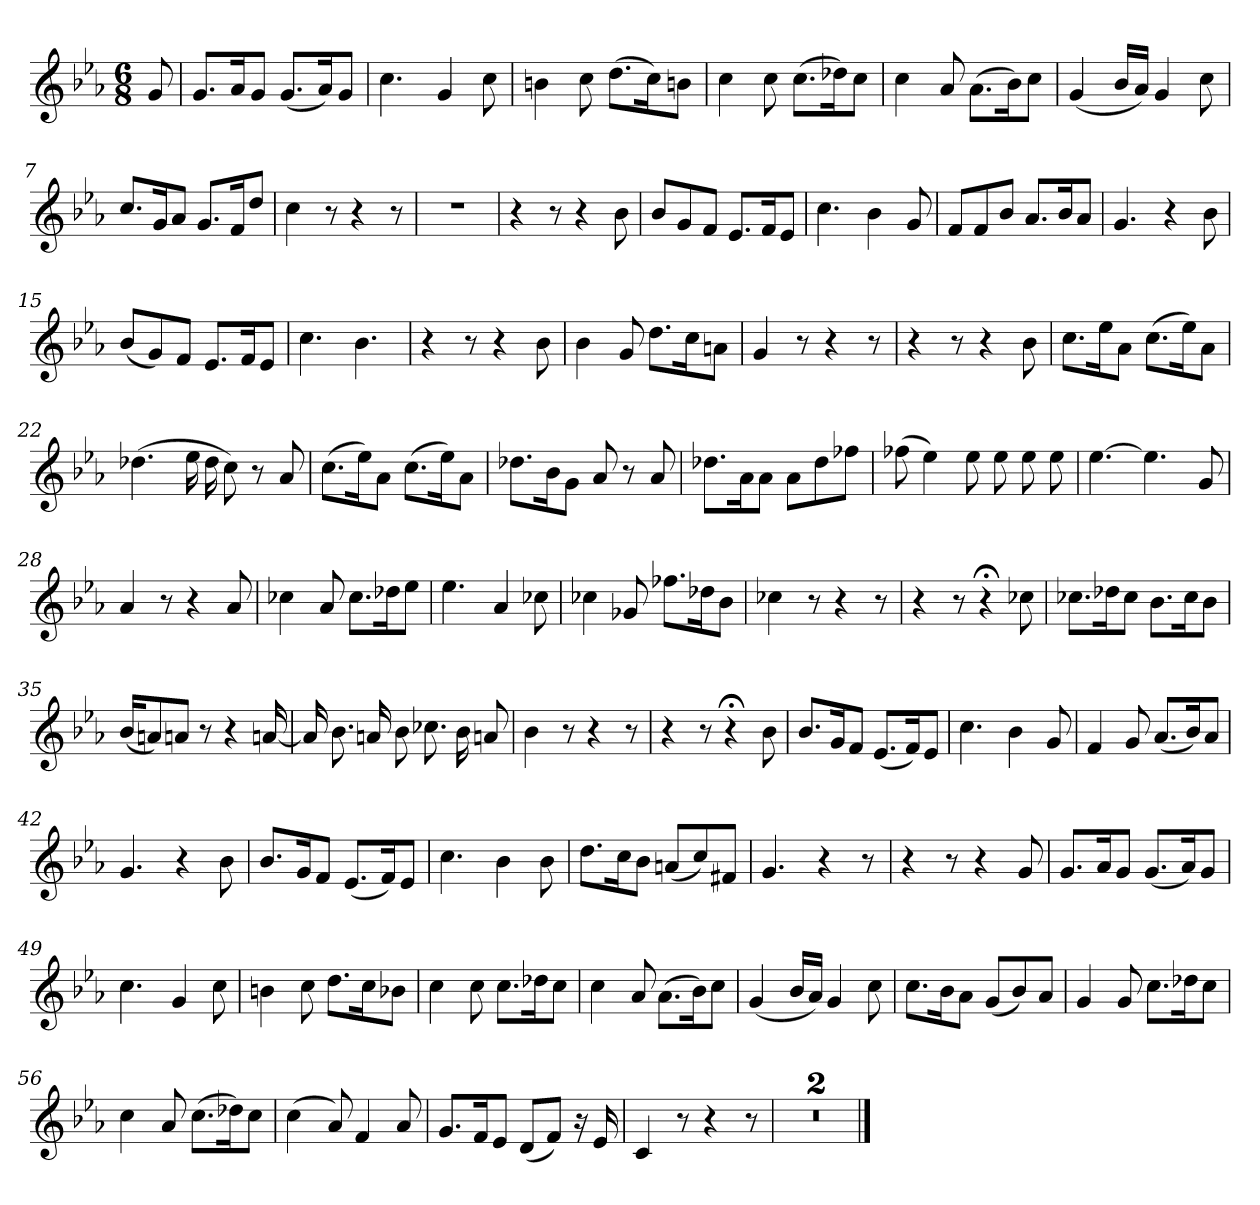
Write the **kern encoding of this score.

**kern
*part1
*staff1
*k[b-e-a-]
*c:
*M6/8
*MM60
=
8g
=1
8.gL
16a-K
8gJ
(8.gL
16a-K)
8gJ
=2
4.cc
4g
8cc
=3
4bn
8cc
(8.ddL
16ccK)
8bnJ
=4
4cc
8cc
(8.ccL
16dd-XK)
8ccJ
=5
4cc
8a-
(8.a-L
16b-K)
8ccJ
=6
(4g
16b-LL
16a-JJ)
4g
8cc
=7
8.ccL
16gK
8a-J
8.gL
16fK
8ddJ
=8
4cc
8r
4r
8r
=9
2.r
=10
4r
8r
4r
8b-
=11
8b-L
8g
8fJ
8.e-L
16fK
8e-J
=12
4.cc
4b-
8g
=13
8fL
8f
8b-J
8.a-L
16b-K
8a-J
=14
4.g
4r
8b-
=15
(8b-L
8g)
8fJ
8.e-L
16fK
8e-J
=16
4.cc
4.b-
=17
4r
8r
4r
8b-
=18
4b-
8g
8.ddL
16ccK
8anJ
=19
4g
8r
4r
8r
=20
4r
8r
4r
8b-
=21
8.ccL
16ee-K
8a-J
(8.ccL
16ee-K)
8a-J
=22
(4.dd-X
16ee-
16dd-
8cc)
8r
8a-
=23
(8.ccL
16ee-K)
8a-J
(8.ccL
16ee-K)
8a-J
=24
8.dd-XL
16b-K
8gJ
8a-
8r
8a-
=25
8.dd-XL
16a-K
8a-J
8a-L
8dd-
8ff-XJ
=26
(8ff-X
4ee-)
8ee-
8ee-
8ee-
8ee-
=27
[4.ee-
4.ee-]
8g
=28
4a-
8r
4r
8a-
=29
4cc-X
8a-
8.cc-L
16dd-XK
8ee-J
=30
4.ee-
4a-
8cc-X
=31
4cc-X
8g-X
8.ff-XL
16dd-XK
8b-J
=32
4cc-X
8r
4r
8r
=33
4r
8r
4r;<
8cc-X
=34
8.cc-XL
16dd-XK
8cc-J
8.b-L
16cc-K
8b-J
=35
(16b-KL
8an)
8anJ
8r
4r
[16an
=36
16a]
8.b-
16an
8b-
8.cc-X
16b-
8an
=37
4b-
8r
4r
8r
=38
4r
8r
4r;<
8b-
=39
8.b-L
16gK
8fJ
(8.e-L
16fK)
8e-J
=40
4.cc
4b-
8g
=41
4f
8g
(8.a-L
16b-K)
8a-J
=42
4.g
4r
8b-
=43
8.b-L
16gK
8fJ
(8.e-L
16fK)
8e-J
=44
4.cc
4b-
8b-
=45
8.ddL
16ccK
8b-J
(8anL
8cc)
8f#XJ
=46
4.g
4r
8r
=47
4r
8r
4r
8g
=48
8.gL
16a-K
8gJ
(8.gL
16a-K)
8gJ
=49
4.cc
4g
8cc
=50
4bn
8cc
8.ddL
16ccK
8b-XJ
=51
4cc
8cc
8.ccL
16dd-XK
8ccJ
=52
4cc
8a-
(8.a-L
16b-K)
8ccJ
=53
(4g
16b-LL
16a-JJ)
4g
8cc
=54
8.ccL
16b-K
8a-J
(8gL
8b-)
8a-J
=55
4g
8g
8.ccL
16dd-XK
8ccJ
=56
4cc
8a-
(8.ccL
16dd-XK)
8ccJ
=57
(4cc
8a-)
4f
8a-
=58
8.gL
16fK
8e-J
(8dL
8fJ)
16r
16e-
=59
4c
8r
4r
8r
=60
2.r
=61
2.r;<
==
*-
